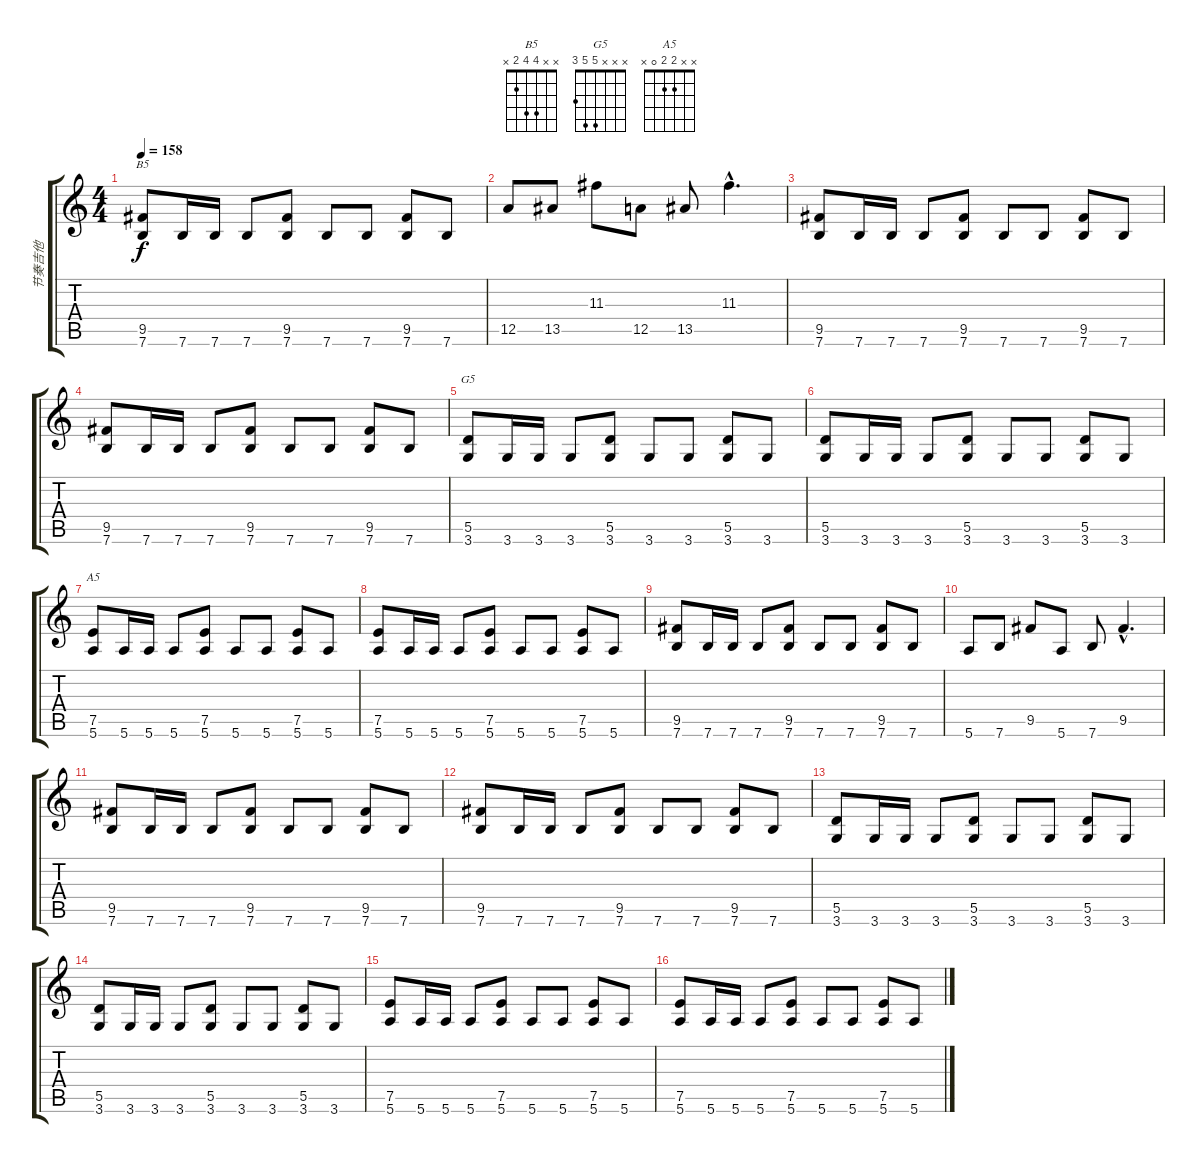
\track ("节奏吉他" "节奏吉他") {instrument distortionguitar}
\staff {score tabs}
\tuning (E4 B3 G3 D3 A2 E2) {hide}
\chord ("B5" x x 4 4 2 x)
\chord ("G5" x x x 5 5 3)
\chord ("A5" x x 2 2 0 x)
\ts (4 4)
\tempo 158
\clef g2
\ks c
(9.5 7.6).8{ch "B5" dy f} 7.6.16 7.6.16 7.6.8 (9.5 7.6).8 7.6.8 7.6.8 (9.5 7.6).8 7.6.8 |
12.5.8 13.5.8 11.3.8 12.5.8 13.5.8 11.3{hac}.4{d} |
(9.5 7.6).8 7.6.16 7.6.16 7.6.8 (9.5 7.6).8 7.6.8 7.6.8 (9.5 7.6).8 7.6.8 |
(9.5 7.6).8 7.6.16 7.6.16 7.6.8 (9.5 7.6).8 7.6.8 7.6.8 (9.5 7.6).8 7.6.8 |
(5.5 3.6).8{ch "G5"} 3.6.16 3.6.16 3.6.8 (5.5 3.6).8 3.6.8 3.6.8 (5.5 3.6).8 3.6.8 |
(5.5 3.6).8 3.6.16 3.6.16 3.6.8 (5.5 3.6).8 3.6.8 3.6.8 (5.5 3.6).8 3.6.8 |
(7.5 5.6).8{ch "A5"} 5.6.16 5.6.16 5.6.8 (7.5 5.6).8 5.6.8 5.6.8 (7.5 5.6).8 5.6.8 |
(7.5 5.6).8 5.6.16 5.6.16 5.6.8 (7.5 5.6).8 5.6.8 5.6.8 (7.5 5.6).8 5.6.8 |
(9.5 7.6).8 7.6.16 7.6.16 7.6.8 (9.5 7.6).8 7.6.8 7.6.8 (9.5 7.6).8 7.6.8 |
5.6.8 7.6.8 9.5.8 5.6.8 7.6.8 9.5{hac}.4{d} |
(9.5 7.6).8 7.6.16 7.6.16 7.6.8 (9.5 7.6).8 7.6.8 7.6.8 (9.5 7.6).8 7.6.8 |
(9.5 7.6).8 7.6.16 7.6.16 7.6.8 (9.5 7.6).8 7.6.8 7.6.8 (9.5 7.6).8 7.6.8 |
(5.5 3.6).8 3.6.16 3.6.16 3.6.8 (5.5 3.6).8 3.6.8 3.6.8 (5.5 3.6).8 3.6.8 |
(5.5 3.6).8 3.6.16 3.6.16 3.6.8 (5.5 3.6).8 3.6.8 3.6.8 (5.5 3.6).8 3.6.8 |
(7.5 5.6).8 5.6.16 5.6.16 5.6.8 (7.5 5.6).8 5.6.8 5.6.8 (7.5 5.6).8 5.6.8 |
(7.5 5.6).8 5.6.16 5.6.16 5.6.8 (7.5 5.6).8 5.6.8 5.6.8 (7.5 5.6).8 5.6.8
